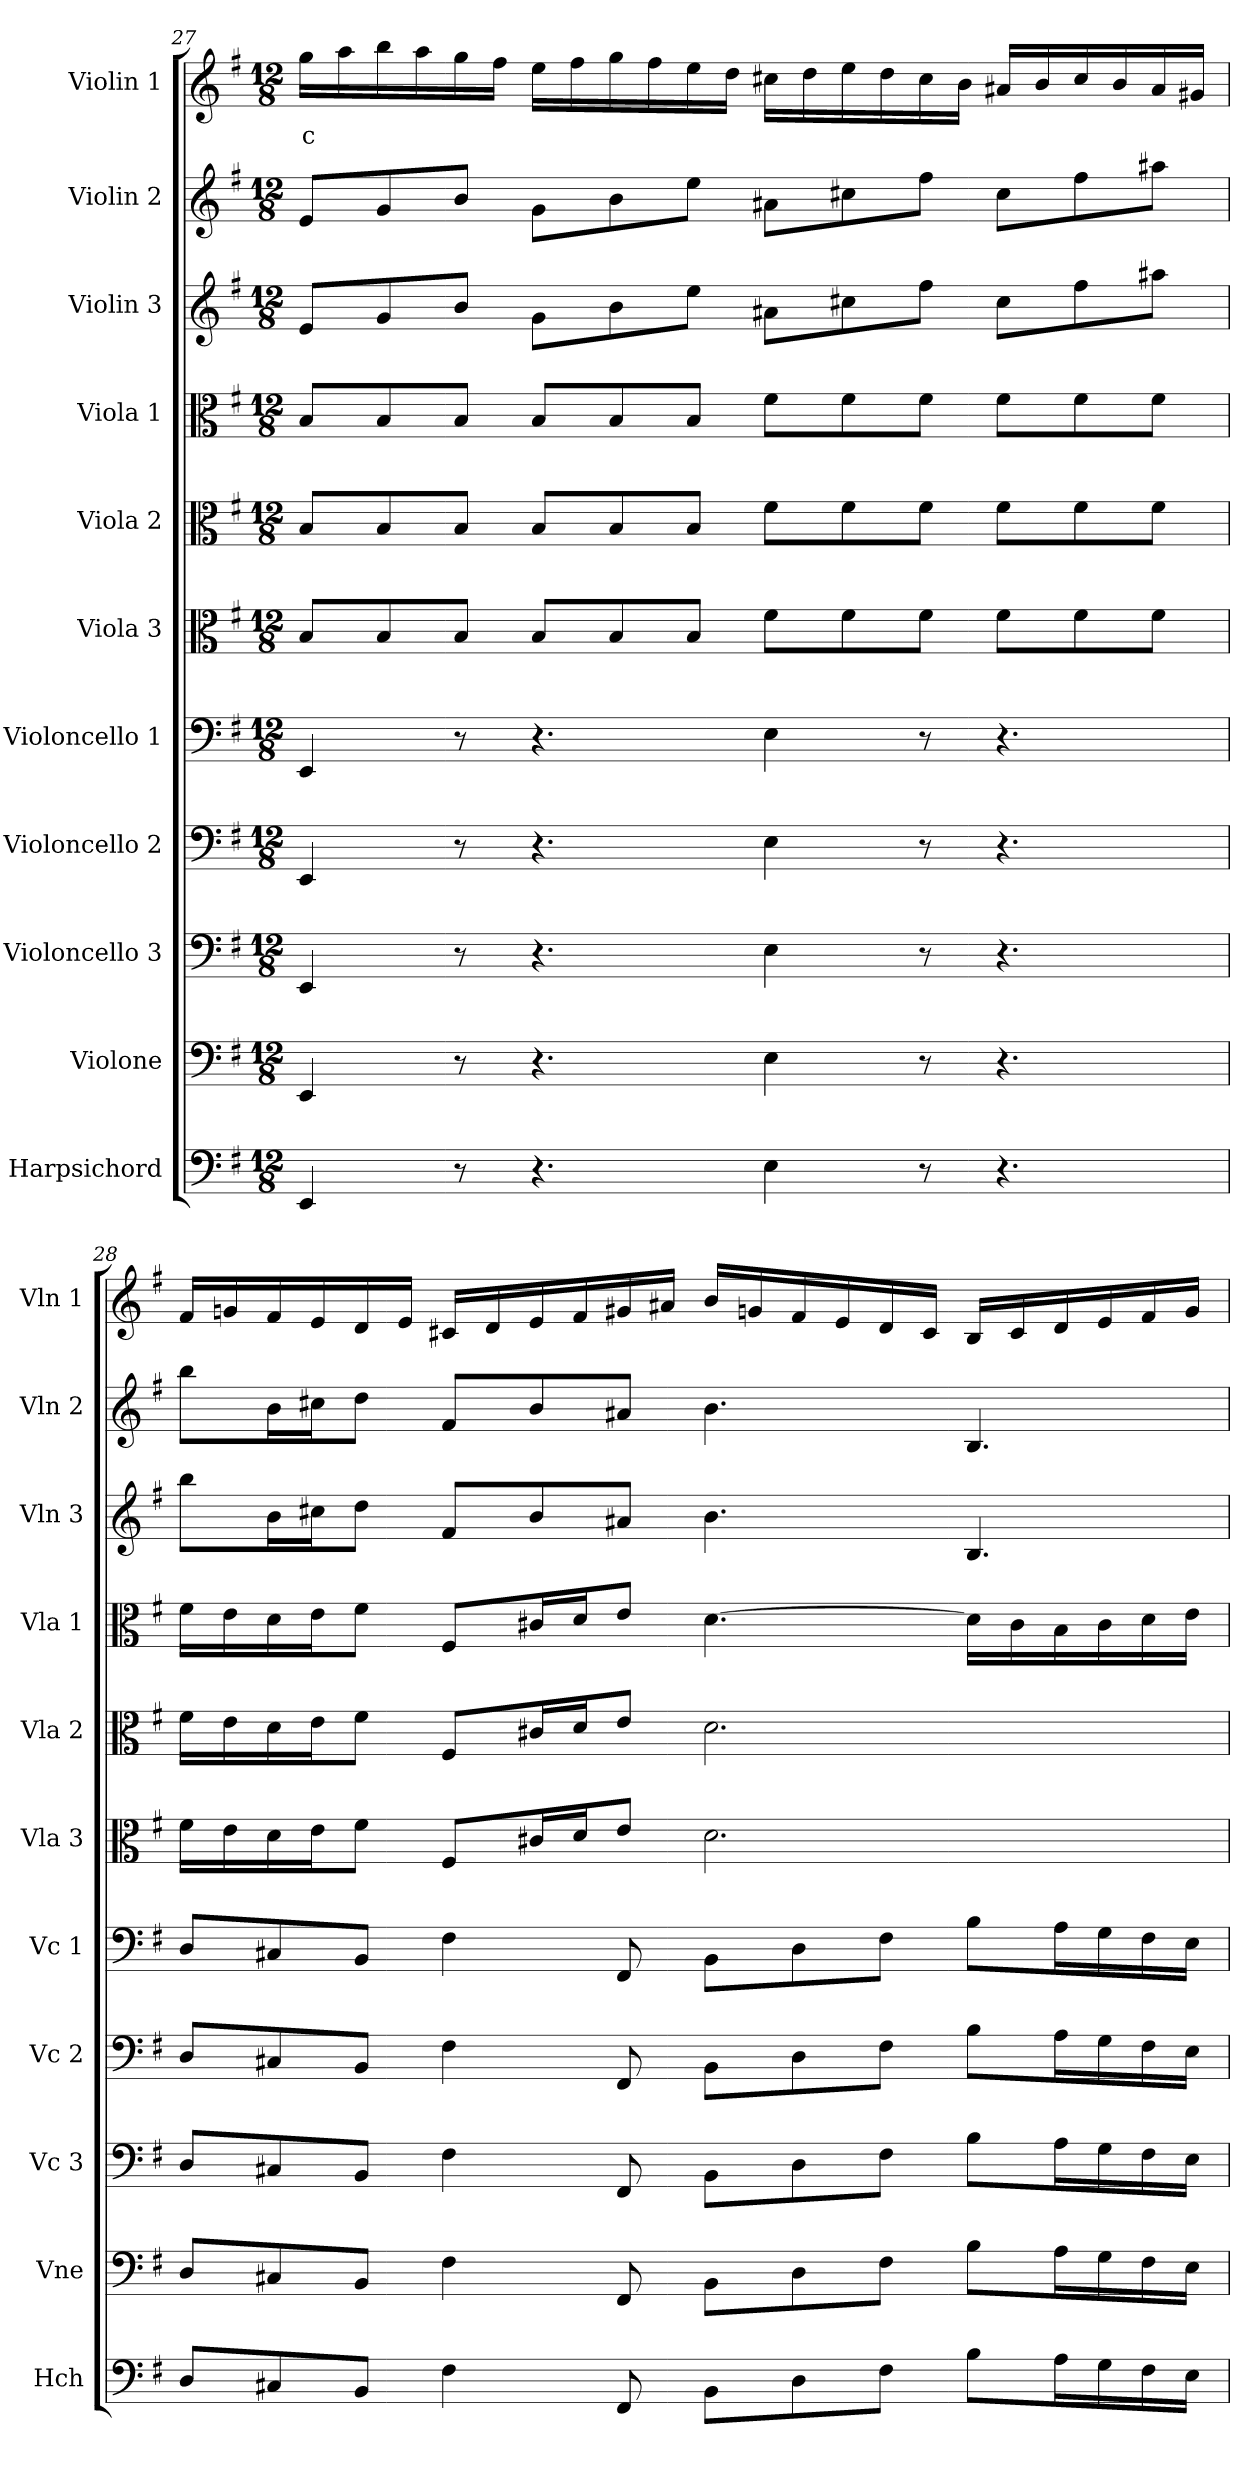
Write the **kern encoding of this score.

**kern	**kern	**kern	**kern	**kern	**kern	**kern	**kern	**kern	**kern	**kern	**text
*part11	*part10	*part9	*part8	*part7	*part6	*part5	*part4	*part3	*part2	*part1	*part1
*staff11	*staff10	*staff9	*staff8	*staff7	*staff6	*staff5	*staff4	*staff3	*staff2	*staff1	*staff1
*I"Harpsichord	*I"Violone	*I"Violoncello 3	*I"Violoncello 2	*I"Violoncello 1	*I"Viola 3	*I"Viola 2	*I"Viola 1	*I"Violin 3	*I"Violin 2	*I"Violin 1	*
*I'Hch	*I'Vne	*I'Vc 3	*I'Vc 2	*I'Vc 1	*I'Vla 3	*I'Vla 2	*I'Vla 1	*I'Vln 3	*I'Vln 2	*I'Vln 1	*
!!LO:PB:g=z
*clefF4	*clefF4	*clefF4	*clefF4	*clefF4	*clefC3	*clefC3	*clefC3	*clefG2	*clefG2	*clefG2	*
*	*ITrd7c12	*	*	*	*	*	*	*	*	*	*
*k[f#]	*k[f#]	*k[f#]	*k[f#]	*k[f#]	*k[f#]	*k[f#]	*k[f#]	*k[f#]	*k[f#]	*k[f#]	*
*M12/8	*M12/8	*M12/8	*M12/8	*M12/8	*M12/8	*M12/8	*M12/8	*M12/8	*M12/8	*M12/8	*
=27	=27	=27	=27	=27	=27	=27	=27	=27	=27	=27	=27
!	!	!	!	!	!	!	!	!	!	!	!LO:LY:b:color=#FF0000
4EE/	4EEE/	4EE/	4EE/	4EE/	8B/L	8B/L	8B/L	8e/L	8e/L	16gg\LL	c
.	.	.	.	.	.	.	.	.	.	16aa\	.
.	.	.	.	.	8B/	8B/	8B/	8g/	8g/	16bb\	.
.	.	.	.	.	.	.	.	.	.	16aa\	.
8r	8r	8r	8r	8r	8B/J	8B/J	8B/J	8b/J	8b/J	16gg\	.
.	.	.	.	.	.	.	.	.	.	16ff#\JJ	.
4.r	4.r	4.r	4.r	4.r	8B/L	8B/L	8B/L	8g\L	8g\L	16ee\LL	.
.	.	.	.	.	.	.	.	.	.	16ff#\	.
.	.	.	.	.	8B/	8B/	8B/	8b\	8b\	16gg\	.
.	.	.	.	.	.	.	.	.	.	16ff#\	.
.	.	.	.	.	8B/J	8B/J	8B/J	8ee\J	8ee\J	16ee\	.
.	.	.	.	.	.	.	.	.	.	16dd\JJ	.
4E\	4EE\	4E\	4E\	4E\	8f#\L	8f#\L	8f#\L	8a#X\L	8a#X\L	16cc#X\LL	.
.	.	.	.	.	.	.	.	.	.	16dd\	.
.	.	.	.	.	8f#\	8f#\	8f#\	8cc#X\	8cc#X\	16ee\	.
.	.	.	.	.	.	.	.	.	.	16dd\	.
8r	8r	8r	8r	8r	8f#\J	8f#\J	8f#\J	8ff#\J	8ff#\J	16cc#\	.
.	.	.	.	.	.	.	.	.	.	16b\JJ	.
4.r	4.r	4.r	4.r	4.r	8f#\L	8f#\L	8f#\L	8cc#\L	8cc#\L	16a#X/LL	.
.	.	.	.	.	.	.	.	.	.	16b/	.
.	.	.	.	.	8f#\	8f#\	8f#\	8ff#\	8ff#\	16cc#/	.
.	.	.	.	.	.	.	.	.	.	16b/	.
.	.	.	.	.	8f#\J	8f#\J	8f#\J	8aa#X\J	8aa#X\J	16a#/	.
.	.	.	.	.	.	.	.	.	.	16g#X/JJ	.
=28	=28	=28	=28	=28	=28	=28	=28	=28	=28	=28	=28
8D/L	8DD/L	8D/L	8D/L	8D/L	16f#\LL	16f#\LL	16f#\LL	8bb\L	8bb\L	16f#/LL	.
.	.	.	.	.	16e\	16e\	16e\	.	.	16gn/	.
8C#X/	8CC#X/	8C#X/	8C#X/	8C#X/	16d\	16d\	16d\	16b\L	16b\L	16f#/	.
.	.	.	.	.	16e\J	16e\J	16e\J	16cc#X\J	16cc#X\J	16e/	.
8BB/J	8BBB/J	8BB/J	8BB/J	8BB/J	8f#\J	8f#\J	8f#\J	8dd\J	8dd\J	16d/	.
.	.	.	.	.	.	.	.	.	.	16e/JJ	.
4F#\	4FF#\	4F#\	4F#\	4F#\	8F#/L	8F#/L	8F#/L	8f#/L	8f#/L	16c#X/LL	.
.	.	.	.	.	.	.	.	.	.	16d/	.
.	.	.	.	.	16c#X/L	16c#X/L	16c#X/L	8b/	8b/	16e/	.
.	.	.	.	.	16d/J	16d/J	16d/J	.	.	16f#/	.
8FF#/	8FFF#/	8FF#/	8FF#/	8FF#/	8e/J	8e/J	8e/J	8a#X/J	8a#X/J	16g#X/	.
.	.	.	.	.	.	.	.	.	.	16a#X/JJ	.
8BB\L	8BBB\L	8BB\L	8BB\L	8BB\L	2.d\	2.d\	[4.d\	4.b\	4.b\	16b/LL	.
.	.	.	.	.	.	.	.	.	.	16gn/	.
8D\	8DD\	8D\	8D\	8D\	.	.	.	.	.	16f#/	.
.	.	.	.	.	.	.	.	.	.	16e/	.
8F#\J	8FF#\J	8F#\J	8F#\J	8F#\J	.	.	.	.	.	16d/	.
.	.	.	.	.	.	.	.	.	.	16c#/JJ	.
8B\L	8BB\L	8B\L	8B\L	8B\L	.	.	16d\LL]	4.B/	4.B/	16B/LL	.
.	.	.	.	.	.	.	16c#\	.	.	16c#/	.
16A\L	16AA\L	16A\L	16A\L	16A\L	.	.	16B\	.	.	16d/	.
16G\	16GG\	16G\	16G\	16G\	.	.	16c#\	.	.	16e/	.
16F#\	16FF#\	16F#\	16F#\	16F#\	.	.	16d\	.	.	16f#/	.
16E\JJ	16EE\JJ	16E\JJ	16E\JJ	16E\JJ	.	.	16e\JJ	.	.	16g/JJ	.
=	=	=	=	=	=	=	=	=	=	=	=
*-	*-	*-	*-	*-	*-	*-	*-	*-	*-	*-	*-
